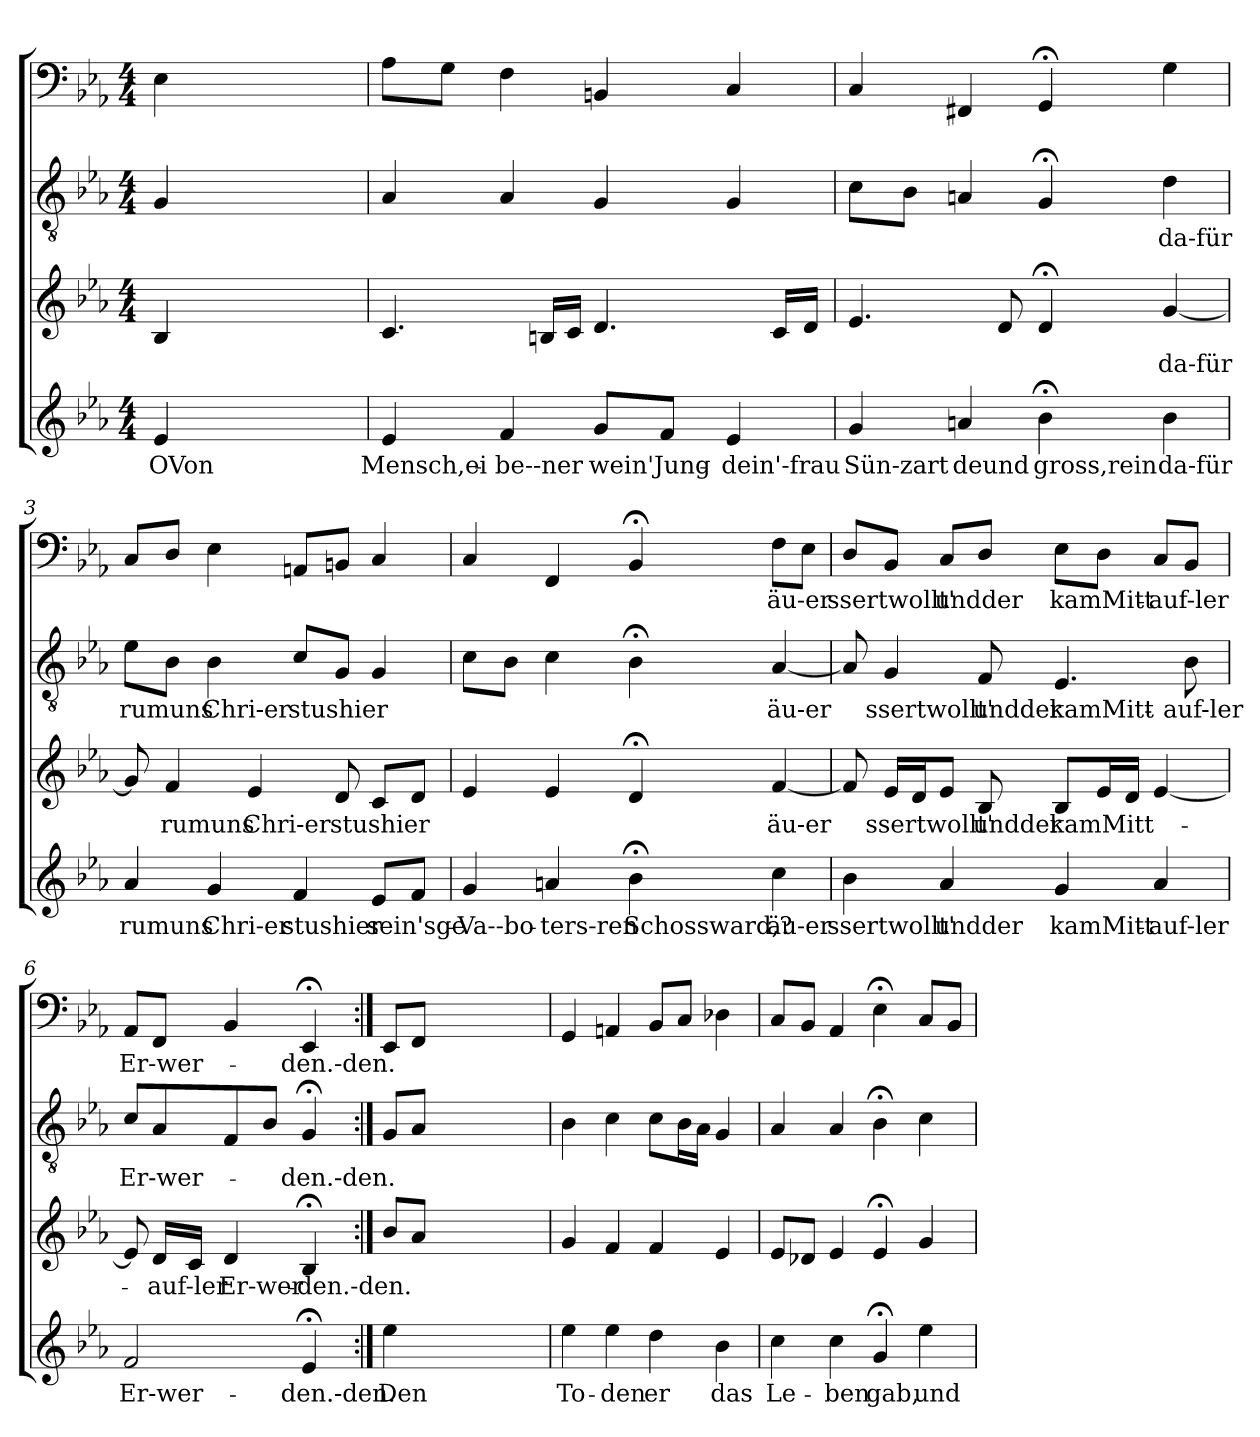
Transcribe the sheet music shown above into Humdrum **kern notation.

**kern	**text	**kern	**text	**kern	**text	**kern	**text
*part4	*part4	*part3	*part3	*part2	*part2	*part1	*part1
*staff4	*staff4	*staff3	*staff3	*staff2	*staff2	*staff1	*staff1
*clefG2	*	*clefG2	*	*clefGv2	*	*clefF4	*
*k[b-e-a-]	*	*k[b-e-a-]	*	*k[b-e-a-]	*	*k[b-e-a-]	*
*E-:	*	*E-:	*	*E-:	*	*E-:	*
*M4/4	*	*M4/4	*	*M4/4	*	*M4/4	*
=	=	=	=	=	=	=	=
4e-/	OVon	4B-/	.	4G/	.	4E-\	.
2ryy	.	2ryy	.	2ryy	.	2ryy	.
4ryy	.	4ryy	.	4ryy	.	4ryy	.
=1	=1	=1	=1	=1	=1	=1	=1
4e-/	Mensch,ei-	4.c/	.	4A-/	.	8A-\L	.
.	.	.	.	.	.	8G\J	.
4f/	be--ner	.	.	4A-/	.	4F\	.
.	.	16Bn/LL	.	.	.	.	.
.	.	16c/JJ	.	.	.	.	.
8g/L	-wein'Jung-	4.d/	.	4G/	.	4BBn/	.
8f/J	.	.	.	.	.	.	.
4e-/	dein'-frau	.	.	4G/	.	4C/	.
.	.	16c/LL	.	.	.	.	.
.	.	16d/JJ	.	.	.	.	.
=2	=2	=2	=2	=2	=2	=2	=2
4g/	Sün-zart	4.e-/	.	8c\L	.	4C/	.
.	.	.	.	8B-\J	.	.	.
4an/	-deund	.	.	4An/	.	4FF#X/	.
.	.	8d/	.	.	.	.	.
4b-;<\	gross,rein	4d;</	.	4G;</	.	4GG;</	.
4b-\	da-für	[4g/	da-für	4d\	da-für	4G\	.
=3	=3	=3	=3	=3	=3	=3	=3
4a-/	-rumuns	8g/]	.	8e-\L	-rumuns	8C/L	.
.	.	4f/	-rumuns	8B-\J	.	8D/J	.
4g/	Chri-er	.	.	4B-\	Chri-er	4E-\	.
.	.	4e-/	Chri-er	.	.	.	.
4f/	-stushier	.	.	8c/L	-stushier	8AAn/L	.
.	.	8d/	-stushier	8G/J	.	8BBn/J	.
8e-/L	sein'sge-	8c/L	.	4G/	.	4C/	.
8f/J	.	8d/J	.	.	.	.	.
=4	=4	=4	=4	=4	=4	=4	=4
4g/	Va--bo-	4e-/	.	8c\L	.	4C/	.
.	.	.	.	8B-\J	.	.	.
4an/	-ters-ren	4e-/	.	4c\	.	4FF/	.
4b-;<\	Schossward,?	4d;</	.	4B-;<\	.	4BB-;</	.
4cc\	äu-er	[4f/	äu-er	[4A-/	äu-er	8F\L	äu-er
.	.	.	.	.	.	8E-\J	.
=5	=5	=5	=5	=5	=5	=5	=5
4b-\	-ssertwollt'	8f/]	.	8A-/]	.	8D/L	-ssertwollt'
.	.	16e-/LL	-ssertwollt'	4G/	-ssertwollt'	8BB-/J	.
.	.	16d/J	.	.	.	.	.
4a-/	undder	8e-/J	.	.	.	8C/L	undder
.	.	8B-/	undder	8F/	undder	8D/J	.
4g/	kamMitt-	8B-/L	kamMitt-	4.E-/	kamMitt-	8E-\L	kamMitt-
.	.	16e-/L	.	.	.	8D\J	.
.	.	16d/JJ	.	.	.	.	.
4a-/	auf-ler	[4e-/	.	.	.	8C/L	auf-ler
.	.	.	.	8B-\	auf-ler	8BB-/J	.
=6	=6	=6	=6	=6	=6	=6	=6
2f/	Er-wer-	8e-/]	.	8c/L	Er-wer-	8AA-/L	Er-wer-
.	.	16d/LL	auf-ler	8A-/	.	8FF/J	.
.	.	16c/JJ	.	.	.	.	.
.	.	4d/	Er-wer-	8F/	.	4BB-/	.
.	.	.	.	8B-/J	.	.	.
4e-;</	-den.-den.	4B-;</	-den.-den.	4G;</	-den.-den.	4EE-;</	-den.-den.
=:|!	=:|!	=:|!	=:|!	=:|!	=:|!	=:|!	=:|!
4ee-\	Den	8b-/L	.	8G/L	.	8EE-/L	.
.	.	8a-/J	.	8A-/J	.	8FF/J	.
2ryy	.	2ryy	.	2ryy	.	2ryy	.
4ryy	.	4ryy	.	4ryy	.	4ryy	.
=7	=7	=7	=7	=7	=7	=7	=7
4ee-\	To-	4g/	.	4B-\	.	4GG/	.
4ee-\	-den	4f/	.	4c\	.	4AAn/	.
4dd\	er	4f/	.	8c\L	.	8BB-/L	.
.	.	.	.	16B-\L	.	8C/J	.
.	.	.	.	16A-\JJ	.	.	.
4b-\	das	4e-/	.	4G/	.	4D-X\	.
=8	=8	=8	=8	=8	=8	=8	=8
4cc\	Le-	8e-/L	.	4A-/	.	8C/L	.
.	.	8d-X/J	.	.	.	8BB-/J	.
4cc\	-ben	4e-/	.	4A-/	.	4AA-/	.
4g;</	gab,	4e-;</	.	4B-;<\	.	4E-;<\	.
4ee-\	und	4g/	.	4c\	.	8C/L	.
.	.	.	.	.	.	8BB-/J	.
=	=	=	=	=	=	=	=
*-	*-	*-	*-	*-	*-	*-	*-
